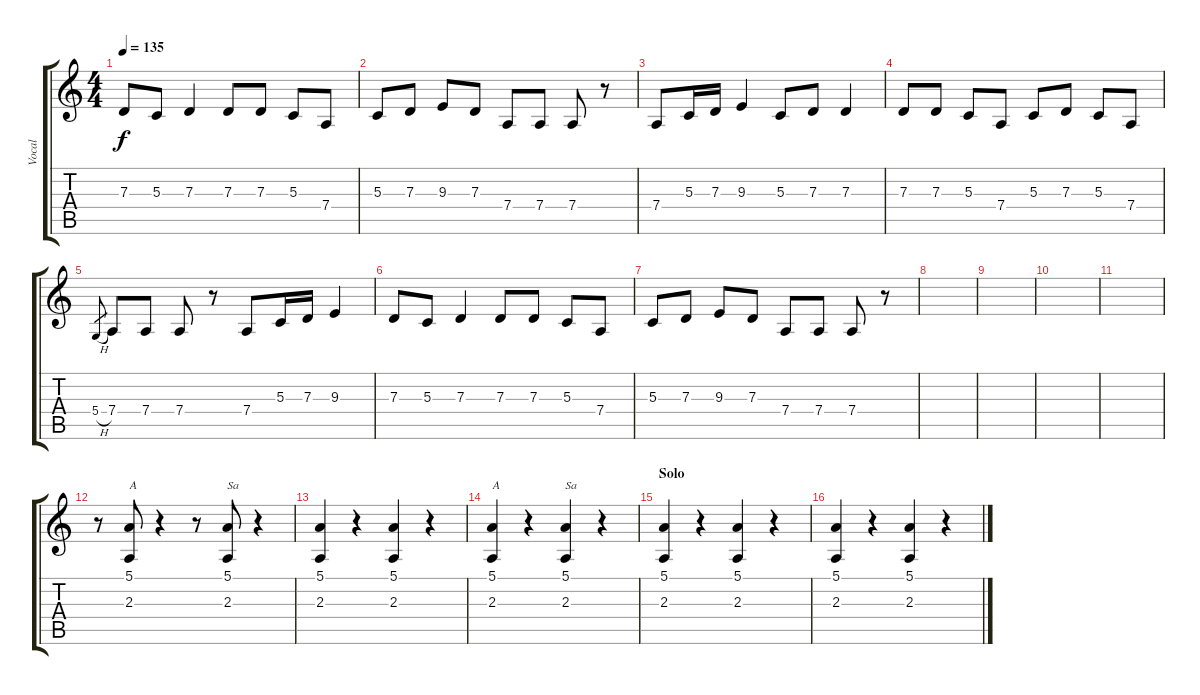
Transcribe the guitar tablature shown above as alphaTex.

\track ("Vocal" "Vocal") {instrument choiraahs}
\staff {score tabs}
\tuning (E4 B3 G3 D3 A2 E2) {hide}
\ts (4 4)
\tempo 135
\clef g2
\ks c
7.3.8{dy f} 5.3.8 7.3.4 7.3.8 7.3.8 5.3.8 7.4.8 |
5.3.8 7.3.8 9.3.8 7.3.8 7.4.8 7.4.8 7.4.8 r.8 |
7.4.8 5.3.16 7.3.16 9.3.4 5.3.8 7.3.8 7.3.4 |
7.3.8 7.3.8 5.3.8 7.4.8 5.3.8 7.3.8 5.3.8 7.4.8 |
5.4{h}.8{gr} 7.4.8 7.4.8 7.4.8 r.8 7.4.8 5.3.16 7.3.16 9.3.4 |
7.3.8 5.3.8 7.3.4 7.3.8 7.3.8 5.3.8 7.4.8 |
5.3.8 7.3.8 9.3.8 7.3.8 7.4.8 7.4.8 7.4.8 r.8 |
|
|
|
|
r.8 (5.1 2.3).8{txt "A"} r.4 r.8 (5.1 2.3).8{txt "Sa"} r.4 |
(5.1 2.3).4 r.4 (5.1 2.3).4 r.4 |
(5.1 2.3).4{txt "A"} r.4 (5.1 2.3).4{txt "Sa"} r.4 |
\section ("" "Solo")
(5.1 2.3).4 r.4 (5.1 2.3).4 r.4 |
(5.1 2.3).4 r.4 (5.1 2.3).4 r.4
